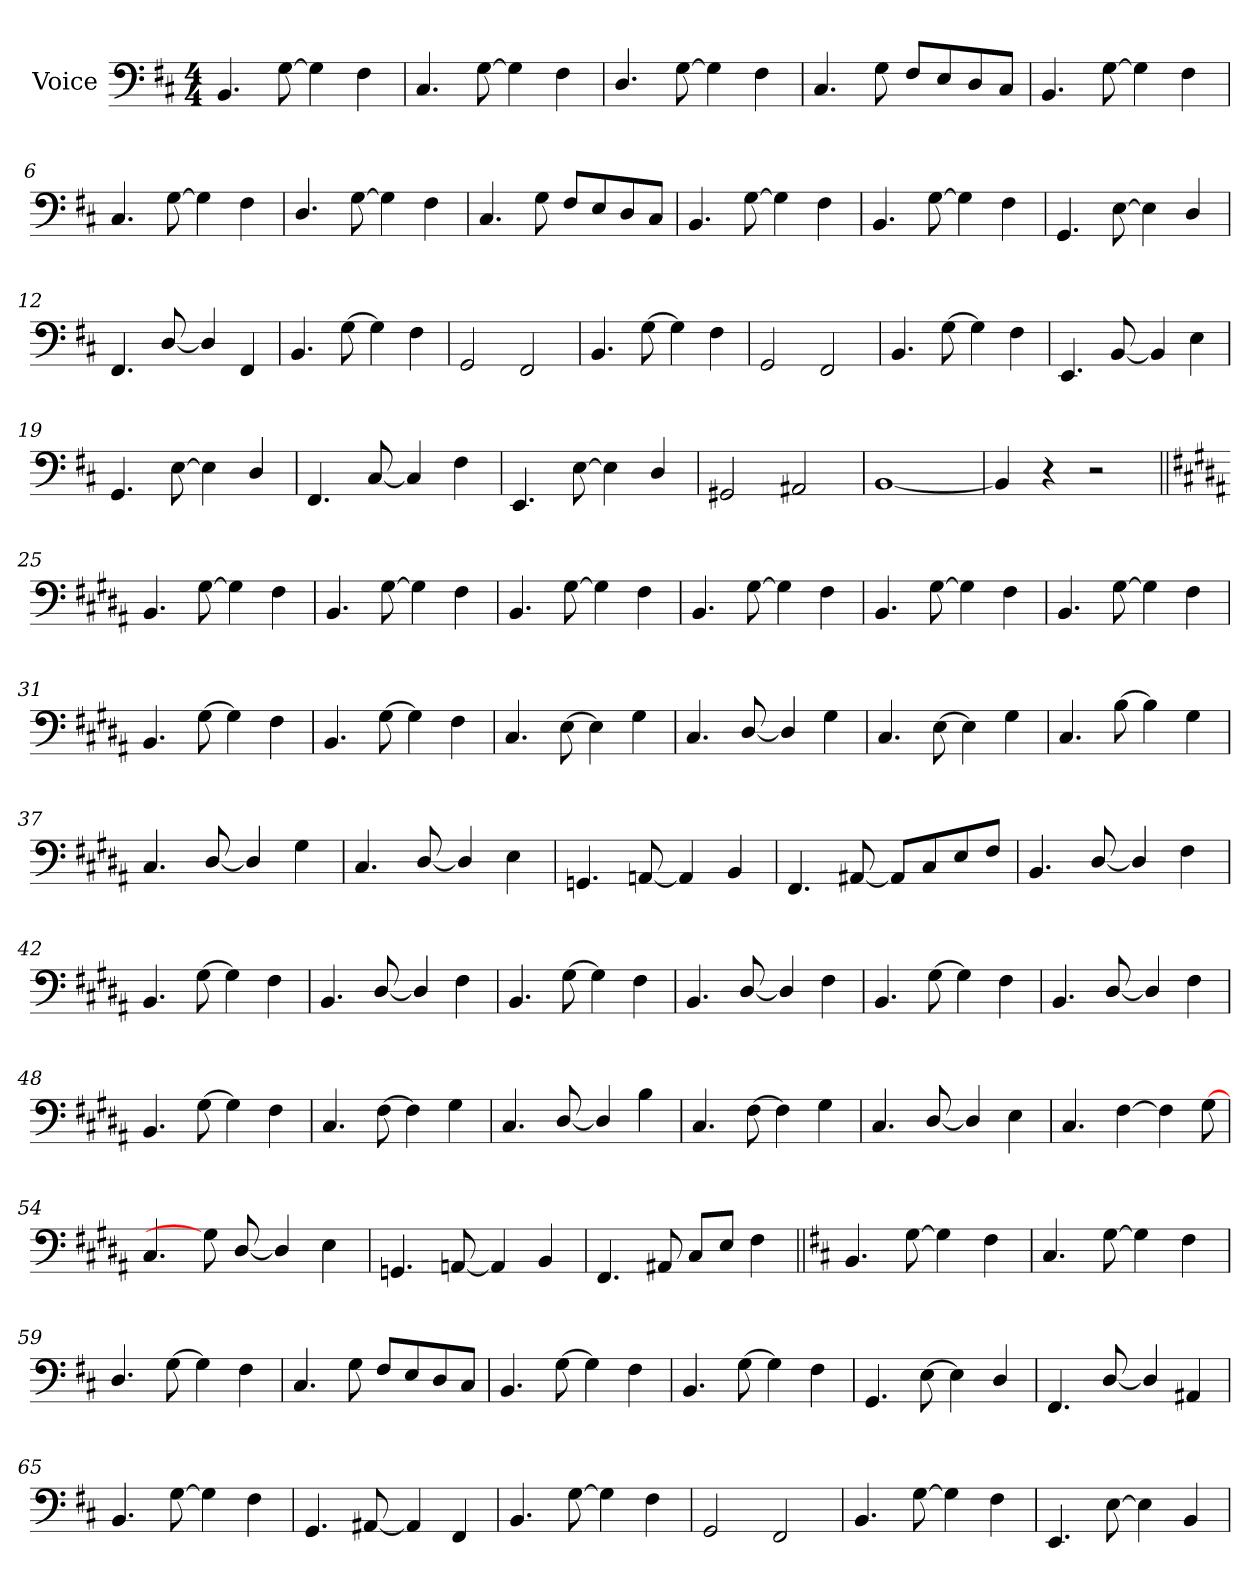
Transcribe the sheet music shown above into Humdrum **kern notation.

**kern
*part1
*staff1
*I"Voice
*I'Voice
*clefF4
*k[f#c#]
*M4/4
=1
4.BB/
[>8G\
4G\]
4F#\
=2
4.C#/
[>8G\
4G\]
4F#\
=3
4.D/
[>8G\
4G\]
4F#\
=4
4.C#/
8G\
8F#/L
8E/
8D/
8C#/J
=5
4.BB/
[>8G\
4G\]
4F#\
=6
4.C#/
[>8G\
4G\]
4F#\
=7
4.D/
[>8G\
4G\]
4F#\
=8
4.C#/
8G\
8F#/L
8E/
8D/
8C#/J
!!LO:LB:g=z
=9
4.BB/
[>8G\
4G\]
4F#\
=10
4.BB/
[>8G\
4G\]
4F#\
=11
4.GG/
[>8E\
4E\]
4D/
=12
4.FF#/
[<8D/
4D/]
4FF#/
=13
4.BB/
[>8G\
4G\]
4F#\
=14
2GG/
2FF#/
=15
4.BB/
[>8G\
4G\]
4F#\
=16
2GG/
2FF#/
=17
4.BB/
[>8G\
4G\]
4F#\
!!LO:LB:g=z
=18
4.EE/
[<8BB/
4BB/]
4E\
=19
4.GG/
[>8E\
4E\]
4D/
=20
4.FF#/
[<8C#/
4C#/]
4F#\
=21
4.EE/
[>8E\
4E\]
4D/
=22
2GG#X/
2AA#X/
=23
[<1BB
=24
4BB/]
4r
2rE
!!LO:LB:g=z
=25||
*k[f#c#g#d#a#]
4.BB/
[>8G#\
4G#\]
4F#\
=26
4.BB/
[>8G#\
4G#\]
4F#\
=27
4.BB/
[>8G#\
4G#\]
4F#\
=28
4.BB/
[>8G#\
4G#\]
4F#\
=29
4.BB/
[>8G#\
4G#\]
4F#\
=30
4.BB/
[>8G#\
4G#\]
4F#\
=31
4.BB/
[>8G#\
4G#\]
4F#\
=32
4.BB/
[>8G#\
4G#\]
4F#\
!!LO:LB:g=z
=33
4.C#/
[>8E\
4E\]
4G#\
=34
4.C#/
[<8D#/
4D#/]
4G#\
=35
4.C#/
[>8E\
4E\]
4G#\
=36
4.C#/
[>8B\
4B\]
4G#\
=37
4.C#/
[<8D#/
4D#/]
4G#\
=38
4.C#/
[<8D#/
4D#/]
4E\
=39
4.GGn/
[<8AAn/
4AA/]
4BB/
=40
4.FF#/
[<8AA#X/
8AA#/L]
8C#/
8E/
8F#/J
!!LO:LB:g=z
=41
4.BB/
[<8D#/
4D#/]
4F#\
=42
4.BB/
[>8G#\
4G#\]
4F#\
=43
4.BB/
[<8D#/
4D#/]
4F#\
=44
4.BB/
[>8G#\
4G#\]
4F#\
=45
4.BB/
[<8D#/
4D#/]
4F#\
=46
4.BB/
[>8G#\
4G#\]
4F#\
=47
4.BB/
[<8D#/
4D#/]
4F#\
=48
4.BB/
[>8G#\
4G#\]
4F#\
!!LO:LB:g=z
=49
4.C#/
[>8F#\
4F#\]
4G#\
=50
4.C#/
[<8D#/
4D#/]
4B\
=51
4.C#/
[>8F#\
4F#\]
4G#\
=52
4.C#/
[<8D#/
4D#/]
4E\
=53
4.C#/
[>4F#\
4F#\]
[8G#\
=54
4.C#/
8G#\]
[<8D#/
4D#/]
4E\
=55
4.GGn/
[<8AAn/
4AA/]
4BB/
=56
4.FF#/
8AA#X/
8C#/L
8E/J
4F#\
!!LO:LB:g=z
=57||
*k[f#c#]
4.BB/
[>8G\
4G\]
4F#\
=58
4.C#/
[>8G\
4G\]
4F#\
=59
4.D/
[>8G\
4G\]
4F#\
=60
4.C#/
8G\
8F#/L
8E/
8D/
8C#/J
=61
4.BB/
[>8G\
4G\]
4F#\
=62
4.BB/
[>8G\
4G\]
4F#\
=63
4.GG/
[>8E\
4E\]
4D/
=64
4.FF#/
[<8D/
4D/]
4AA#X/
!!LO:LB:g=z
=65
4.BB/
[>8G\
4G\]
4F#\
=66
4.GG/
[<8AA#X/
4AA#/]
4FF#/
=67
4.BB/
[>8G\
4G\]
4F#\
=68
2GG/
2FF#/
=69
4.BB/
[>8G\
4G\]
4F#\
=70
4.EE/
[>8E\
4E\]
4BB/
=
*-
